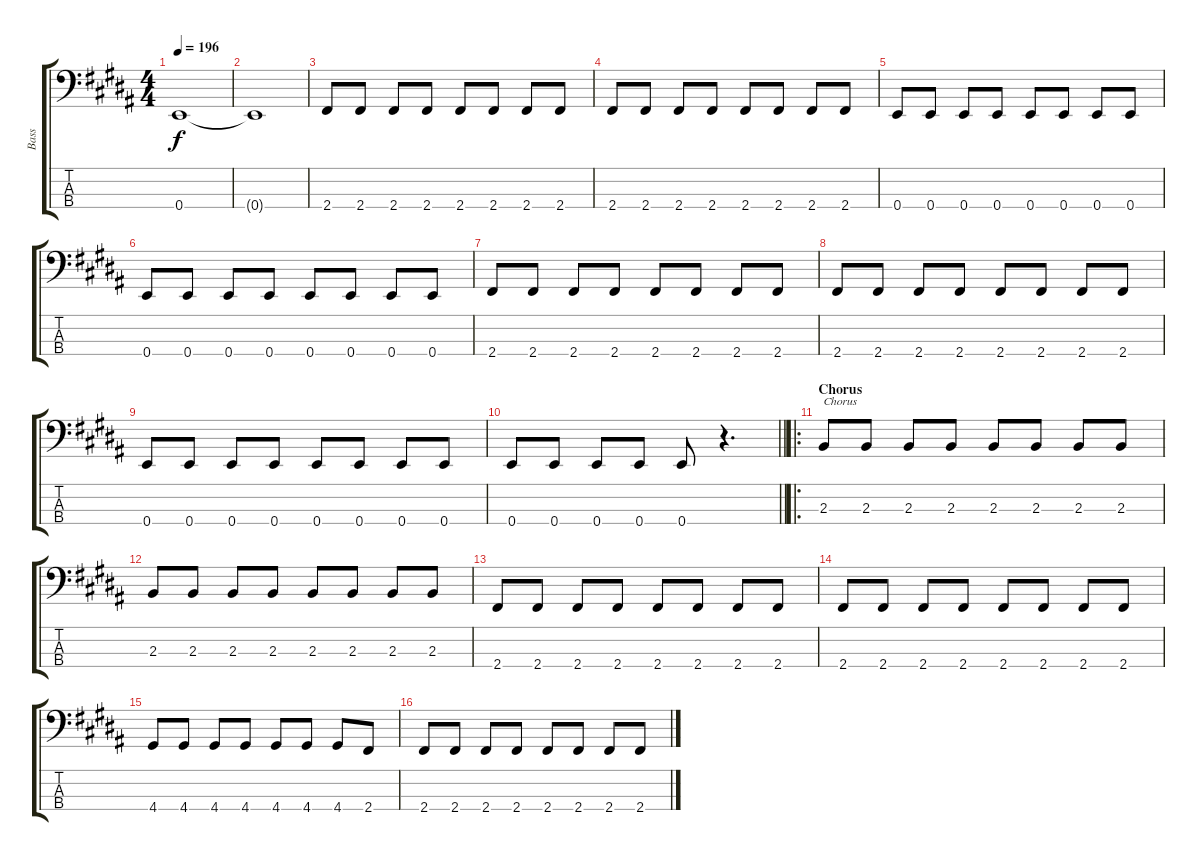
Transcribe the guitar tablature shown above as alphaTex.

\track ("Bass" "Bass") {instrument electricbasspick}
\staff {score tabs}
\tuning (G2 D2 A1 E1) {hide}
\ts (4 4)
\tempo 196
\clef f4
\ks b
0.4.1{dy f} |
0.4{t}.1 |
2.4.8 2.4.8 2.4.8 2.4.8 2.4.8 2.4.8 2.4.8 2.4.8 |
2.4.8 2.4.8 2.4.8 2.4.8 2.4.8 2.4.8 2.4.8 2.4.8 |
0.4.8 0.4.8 0.4.8 0.4.8 0.4.8 0.4.8 0.4.8 0.4.8 |
0.4.8 0.4.8 0.4.8 0.4.8 0.4.8 0.4.8 0.4.8 0.4.8 |
2.4.8 2.4.8 2.4.8 2.4.8 2.4.8 2.4.8 2.4.8 2.4.8 |
2.4.8 2.4.8 2.4.8 2.4.8 2.4.8 2.4.8 2.4.8 2.4.8 |
0.4.8 0.4.8 0.4.8 0.4.8 0.4.8 0.4.8 0.4.8 0.4.8 |
\barLineRight lightlight
0.4.8 0.4.8 0.4.8 0.4.8 0.4.8 r.4{d} |
\ro
\section ("" "Chorus")
2.3.8{txt "Chorus"} 2.3.8 2.3.8 2.3.8 2.3.8 2.3.8 2.3.8 2.3.8 |
2.3.8 2.3.8 2.3.8 2.3.8 2.3.8 2.3.8 2.3.8 2.3.8 |
2.4.8 2.4.8 2.4.8 2.4.8 2.4.8 2.4.8 2.4.8 2.4.8 |
2.4.8 2.4.8 2.4.8 2.4.8 2.4.8 2.4.8 2.4.8 2.4.8 |
4.4.8 4.4.8 4.4.8 4.4.8 4.4.8 4.4.8 4.4.8 2.4.8 |
2.4.8 2.4.8 2.4.8 2.4.8 2.4.8 2.4.8 2.4.8 2.4.8
